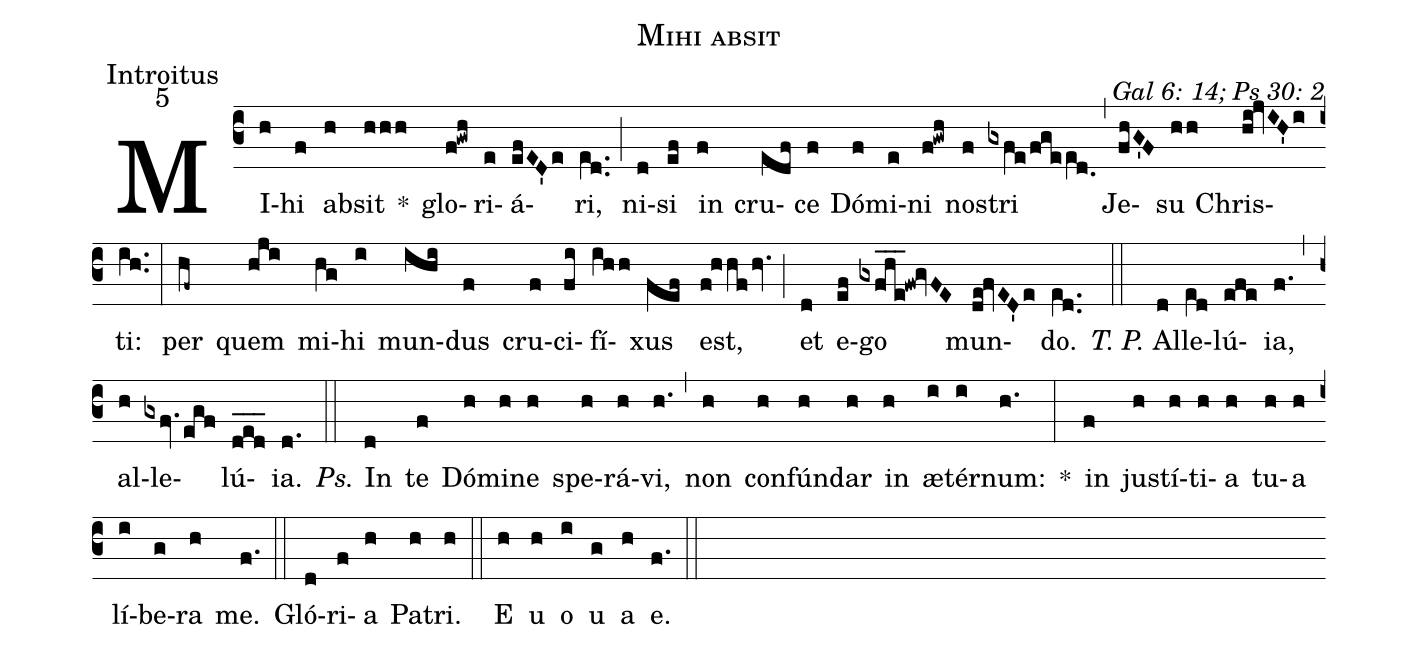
name: Mihi absit;
office-part: Introitus;
mode: 5;
commentary: Gal 6: 14; Ps 30: 2;
%%
(c3) MI(h)hi(f) ab(h)sit(hhh) *()
glo(f!gwh)ri(e)á(efED'e)ri,(e[ll:1]d..) (;) ni(d)si(ef) in(f) cru(edf)ce(f) Dó(f)mi(e)ni(f!gwh) nos(f)tri(gxfe/fgee[ll:1]d.0) (,) Je(fhG'F)su(hh) Chris(hi!jvIH'i)ti:(ih..) (:)
per(hf~) quem(hji) mi(hg)hi(i) mun(ihi)dus(f) cru(f)ci(fi)fí(ihh)xus(fef) est,(f!hhfhv.) (;) et(d) e(ef)go(gxfhe___!fw!gvFE) mun(de!fvED'e)do.(e[ll:1]d..) (::)
<i>T. P.</i> Al(d)le(e[ll:1]d)lú(efe)ia,(f.) (,) al(h)le(gxfv.egf)lú(d_e_d_)ia.(d.) (::)
<i>Ps.</i> In(d) te(f) Dó(h)mi(h)ne(h) spe(h)rá(h)vi,(h.) (,) non(h) con(h)fún(h)dar(h) in(h) æ(i)tér(i)num:(h.) *(:)
in(f) jus(h)tí(h)ti(h)a(h) tu(h)a(h) lí(i)be(g)ra(h) me.(f.) (::)
Gló(d)ri(f)a(h) Pa(h)tri.(h) (::)
<eu>E(h) u(h) o(i) u(g) a(h) e.</eu>(f.) (::)
